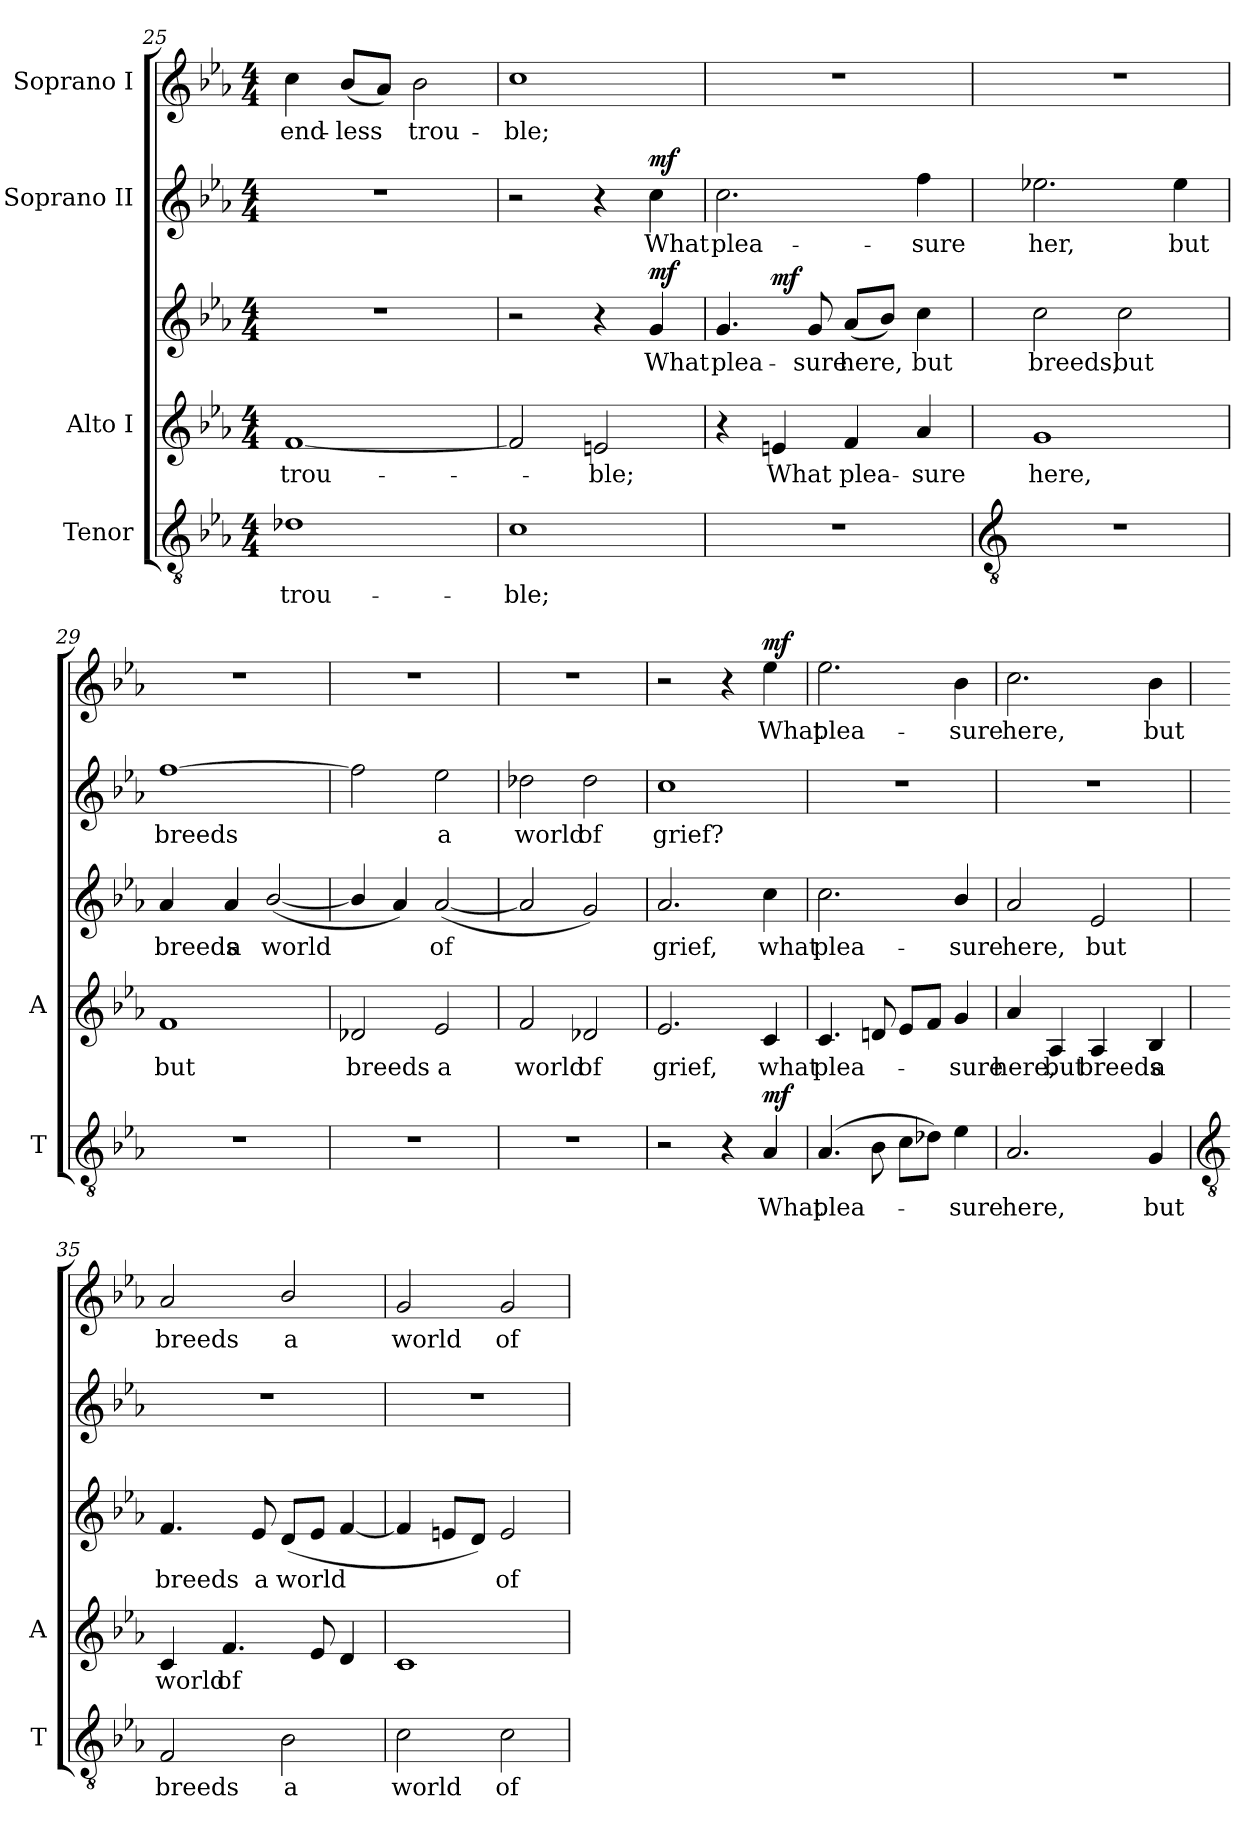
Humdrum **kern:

**kern	**text	**dynam	**kern	**text	**kern	**text	**dynam	**kern	**text	**dynam	**kern	**text	**dynam
*part4	*part4	*part4	*part3	*part3	*part3	*part3	*part3	*part2	*part2	*part2	*part1	*part1	*part1
*staff5	*staff5	*staff5	*staff4	*staff4	*staff3	*staff3	*staff3/4	*staff2	*staff2	*staff2	*staff1	*staff1	*staff1
*I"Tenor	*	*	*I"Alto I	*	*	*	*	*I"Soprano II	*	*	*I"Soprano I	*	*
*I'T	*	*	*I'A	*	*	*	*	*	*	*	*	*	*
*clefGv2	*	*	*clefG2	*	*clefG2	*	*	*clefG2	*	*	*clefG2	*	*
*k[b-e-a-]	*	*	*k[b-e-a-]	*	*k[b-e-a-]	*	*	*k[b-e-a-]	*	*	*k[b-e-a-]	*	*
*E-:	*	*	*E-:	*	*E-:	*	*	*E-:	*	*	*E-:	*	*
*M4/4	*	*	*M4/4	*	*M4/4	*	*	*M4/4	*	*	*M4/4	*	*
=25	=25	=25	=25	=25	=25	=25	=25	=25	=25	=25	=25	=25	=25
!	!LO:LY:b	!	!	!LO:LY:b	!	!	!	!	!	!	!	!LO:LY:b	!
1d-X	trou-	.	[1f	trou-	1r	.	.	1r	.	.	4cc	end-	.
!	!	!	!	!	!	!	!	!	!	!	!	!LO:LY:b	!
.	.	.	.	.	.	.	.	.	.	.	(<8b-L	-less	.
.	.	.	.	.	.	.	.	.	.	.	8a-J)	.	.
!	!	!	!	!	!	!	!	!	!	!	!	!LO:LY:b	!
.	.	.	.	.	.	.	.	.	.	.	2b-	trou-	.
=26	=26	=26	=26	=26	=26	=26	=26	=26	=26	=26	=26	=26	=26
!	!LO:LY:b	!	!	!	!	!	!	!	!	!	!	!LO:LY:b	!
1c	-ble;	.	2f]	.	2r	.	.	2r	.	.	1cc	-ble;	.
!	!	!	!	!LO:LY:b	!	!	!	!	!	!	!	!	!
.	.	.	2en	ble;	4r	.	.	4r	.	.	.	.	.
!	!	!	!	!	!	!LO:LY:b	!LO:DY:b	!	!LO:LY:b	!LO:DY:b	!	!	!
.	.	.	.	.	4g	What	mf	4cc	What	mf	.	.	.
=27	=27	=27	=27	=27	=27	=27	=27	=27	=27	=27	=27	=27	=27
!	!	!	!	!	!	!LO:LY:b	!	!	!LO:LY:b	!	!	!	!
1r	.	.	4r	.	4.g	plea-	.	2.cc	plea-	.	1r	.	.
!	!	!	!	!LO:LY:b	!	!	!LO:DY:b=2	!	!	!	!	!	!
.	.	.	4en	What	.	.	mf	.	.	.	.	.	.
!	!	!	!	!	!	!LO:LY:b	!	!	!	!	!	!	!
.	.	.	.	.	8g	-sure	.	.	.	.	.	.	.
!	!	!	!	!LO:LY:b	!	!LO:LY:b	!	!	!	!	!	!	!
.	.	.	4f	plea-	(<8a-L	here,	.	.	.	.	.	.	.
.	.	.	.	.	8b-J)	.	.	.	.	.	.	.	.
!	!	!	!	!LO:LY:b	!	!LO:LY:b	!	!	!LO:LY:b	!	!	!	!
.	.	.	4a-	-sure	4cc	but	.	4ff	-sure	.	.	.	.
!!LO:LB:g=z
=28	=28	=28	=28	=28	=28	=28	=28	=28	=28	=28	=28	=28	=28
*clefGv2	*	*	*	*	*	*	*	*	*	*	*	*	*
!	!	!	!	!LO:LY:b	!	!LO:LY:b	!	!	!LO:LY:b	!	!	!	!
1r	.	.	1g	here,	2cc	breeds,	.	2.ee-X	her,	.	1r	.	.
!	!	!	!	!	!	!LO:LY:b	!	!	!	!	!	!	!
.	.	.	.	.	2cc	but	.	.	.	.	.	.	.
!	!	!	!	!	!	!	!	!	!LO:LY:b	!	!	!	!
.	.	.	.	.	.	.	.	4ee-	but	.	.	.	.
=29	=29	=29	=29	=29	=29	=29	=29	=29	=29	=29	=29	=29	=29
!	!	!	!	!LO:LY:b	!	!LO:LY:b	!	!	!LO:LY:b	!	!	!	!
1r	.	.	1f	but	4a-	breeds	.	[1ff	breeds	.	1r	.	.
!	!	!	!	!	!	!LO:LY:b	!	!	!	!	!	!	!
.	.	.	.	.	4a-	a	.	.	.	.	.	.	.
!	!	!	!	!	!	!LO:LY:b	!	!	!	!	!	!	!
.	.	.	.	.	(<[2b-/	world	.	.	.	.	.	.	.
=30	=30	=30	=30	=30	=30	=30	=30	=30	=30	=30	=30	=30	=30
!	!	!	!	!LO:LY:b	!	!	!	!	!	!	!	!	!
1r	.	.	2d-X	breeds	4b-/]	.	.	2ff]	.	.	1r	.	.
.	.	.	.	.	4a-)	.	.	.	.	.	.	.	.
!	!	!	!	!LO:LY:b	!	!LO:LY:b	!	!	!LO:LY:b	!	!	!	!
.	.	.	2e-	a	(<[2a-	of	.	2ee-	a	.	.	.	.
=31	=31	=31	=31	=31	=31	=31	=31	=31	=31	=31	=31	=31	=31
!	!	!	!	!LO:LY:b	!	!	!	!	!LO:LY:b	!	!	!	!
1r	.	.	2f	world	2a-]	.	.	2dd-X\	world	.	1r	.	.
!	!	!	!	!LO:LY:b	!	!	!	!	!LO:LY:b	!	!	!	!
.	.	.	2d-X	of	2g)	.	.	2dd-\	of	.	.	.	.
=32	=32	=32	=32	=32	=32	=32	=32	=32	=32	=32	=32	=32	=32
!	!	!	!	!LO:LY:b	!	!LO:LY:b	!	!	!LO:LY:b	!	!	!	!
2r	.	.	2.e-	grief,	2.a-	grief,	.	1cc	grief?	.	2r	.	.
4r	.	.	.	.	.	.	.	.	.	.	4r	.	.
!	!LO:LY:b	!LO:DY:b	!	!LO:LY:b	!	!LO:LY:b	!	!	!	!	!	!LO:LY:b	!LO:DY:b
4A-	What	mf	4c	what	4cc	what	.	.	.	.	4ee-	What	mf
=33	=33	=33	=33	=33	=33	=33	=33	=33	=33	=33	=33	=33	=33
!	!LO:LY:b	!	!	!LO:LY:b	!	!LO:LY:b	!	!	!	!	!	!LO:LY:b	!
(>4.A-	plea-	.	4.c	plea-	2.cc	plea-	.	1r	.	.	2.ee-	plea-	.
8B-	.	.	8dn	.	.	.	.	.	.	.	.	.	.
8cL	.	.	8e-L	.	.	.	.	.	.	.	.	.	.
8d-XJ)	.	.	8fJ	.	.	.	.	.	.	.	.	.	.
!	!LO:LY:b	!	!	!LO:LY:b	!	!LO:LY:b	!	!	!	!	!	!LO:LY:b	!
4e-	sure	.	4g	sure	4b-/	-sure	.	.	.	.	4b-	-sure	.
=34	=34	=34	=34	=34	=34	=34	=34	=34	=34	=34	=34	=34	=34
!	!LO:LY:b	!	!	!LO:LY:b	!	!LO:LY:b	!	!	!	!	!	!LO:LY:b	!
2.A-	here,	.	4a-	here,	2a-	here,	.	1r	.	.	2.cc	here,	.
!	!	!	!	!LO:LY:b	!	!	!	!	!	!	!	!	!
.	.	.	4A-	but	.	.	.	.	.	.	.	.	.
!	!	!	!	!LO:LY:b	!	!LO:LY:b	!	!	!	!	!	!	!
.	.	.	4A-	breeds	2e-	but	.	.	.	.	.	.	.
!	!LO:LY:b	!	!	!LO:LY:b	!	!	!	!	!	!	!	!LO:LY:b	!
4G	but	.	4B-	a	.	.	.	.	.	.	4b-	but	.
!!LO:LB:g=z
=35	=35	=35	=35	=35	=35	=35	=35	=35	=35	=35	=35	=35	=35
*clefGv2	*	*	*	*	*	*	*	*	*	*	*	*	*
!	!LO:LY:b	!	!	!LO:LY:b	!	!LO:LY:b	!	!	!	!	!	!LO:LY:b	!
2F	breeds	.	4c	world	4.f	breeds	.	1r	.	.	2a-	breeds	.
!	!	!	!	!LO:LY:b	!	!	!	!	!	!	!	!	!
.	.	.	4.f	of	.	.	.	.	.	.	.	.	.
!	!	!	!	!	!	!LO:LY:b	!	!	!	!	!	!	!
.	.	.	.	.	8e-	a	.	.	.	.	.	.	.
!	!LO:LY:b	!	!	!	!	!LO:LY:b	!	!	!	!	!	!LO:LY:b	!
2B-	a	.	.	.	(<8dL	world	.	.	.	.	2b-/	a	.
.	.	.	8e-	.	8e-J	.	.	.	.	.	.	.	.
.	.	.	4d	.	[4f	.	.	.	.	.	.	.	.
=36	=36	=36	=36	=36	=36	=36	=36	=36	=36	=36	=36	=36	=36
!	!LO:LY:b	!	!	!	!	!	!	!	!	!	!	!LO:LY:b	!
2c	world	.	1c	.	4f]	.	.	1r	.	.	2g	world	.
.	.	.	.	.	8enL	.	.	.	.	.	.	.	.
.	.	.	.	.	8dJ)	.	.	.	.	.	.	.	.
!	!LO:LY:b	!	!	!	!	!LO:LY:b	!	!	!	!	!	!LO:LY:b	!
2c	of	.	.	.	2e	of	.	.	.	.	2g	of	.
=	=	=	=	=	=	=	=	=	=	=	=	=	=
*-	*-	*-	*-	*-	*-	*-	*-	*-	*-	*-	*-	*-	*-
